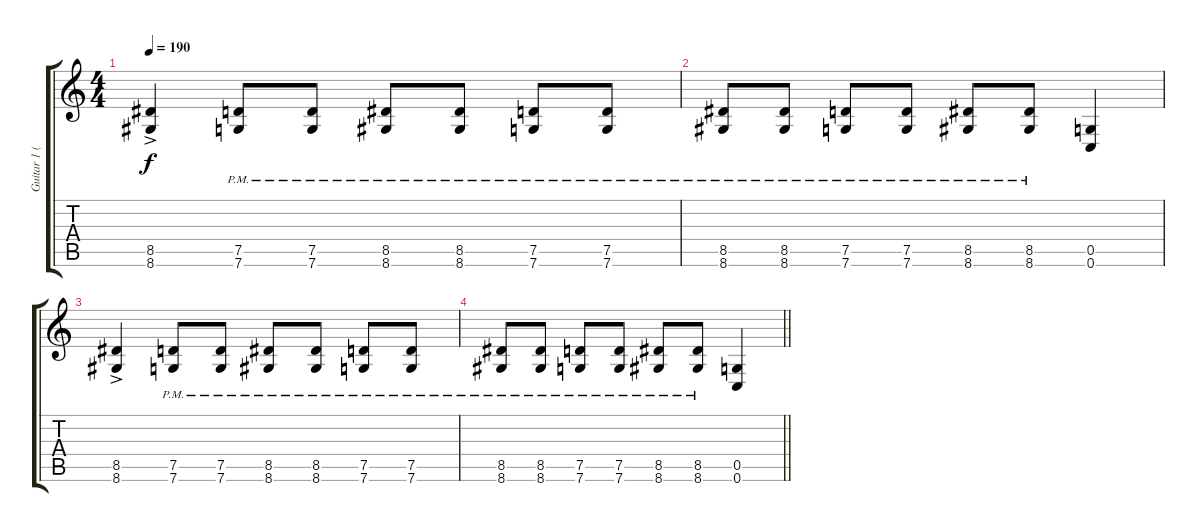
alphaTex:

\track ("Guitar 1 (Dist)" "Guitar 1 (") {instrument distortionguitar}
\staff {score tabs}
\tuning (D4 A3 F3 C3 G2 C2) {hide}
\ts (4 4)
\tempo 190
\clef g2
\ks c
(8.5{ac} 8.6{ac}).4{dy f} (7.5{pm} 7.6{pm}).8 (7.5{pm} 7.6{pm}).8 (8.5{pm} 8.6{pm}).8 (8.5{pm} 8.6{pm}).8 (7.5{pm} 7.6{pm}).8 (7.5{pm} 7.6{pm}).8 |
(8.5{pm} 8.6{pm}).8 (8.5{pm} 8.6{pm}).8 (7.5{pm} 7.6{pm}).8 (7.5{pm} 7.6{pm}).8 (8.5{pm} 8.6{pm}).8 (8.5{pm} 8.6{pm}).8 (0.5 0.6).4 |
(8.5{ac} 8.6{ac}).4 (7.5{pm} 7.6{pm}).8 (7.5{pm} 7.6{pm}).8 (8.5{pm} 8.6{pm}).8 (8.5{pm} 8.6{pm}).8 (7.5{pm} 7.6{pm}).8 (7.5{pm} 7.6{pm}).8 |
\barLineRight lightlight
(8.5{pm} 8.6{pm}).8 (8.5{pm} 8.6{pm}).8 (7.5{pm} 7.6{pm}).8 (7.5{pm} 7.6{pm}).8 (8.5{pm} 8.6{pm}).8 (8.5{pm} 8.6{pm}).8 (0.5 0.6).4
